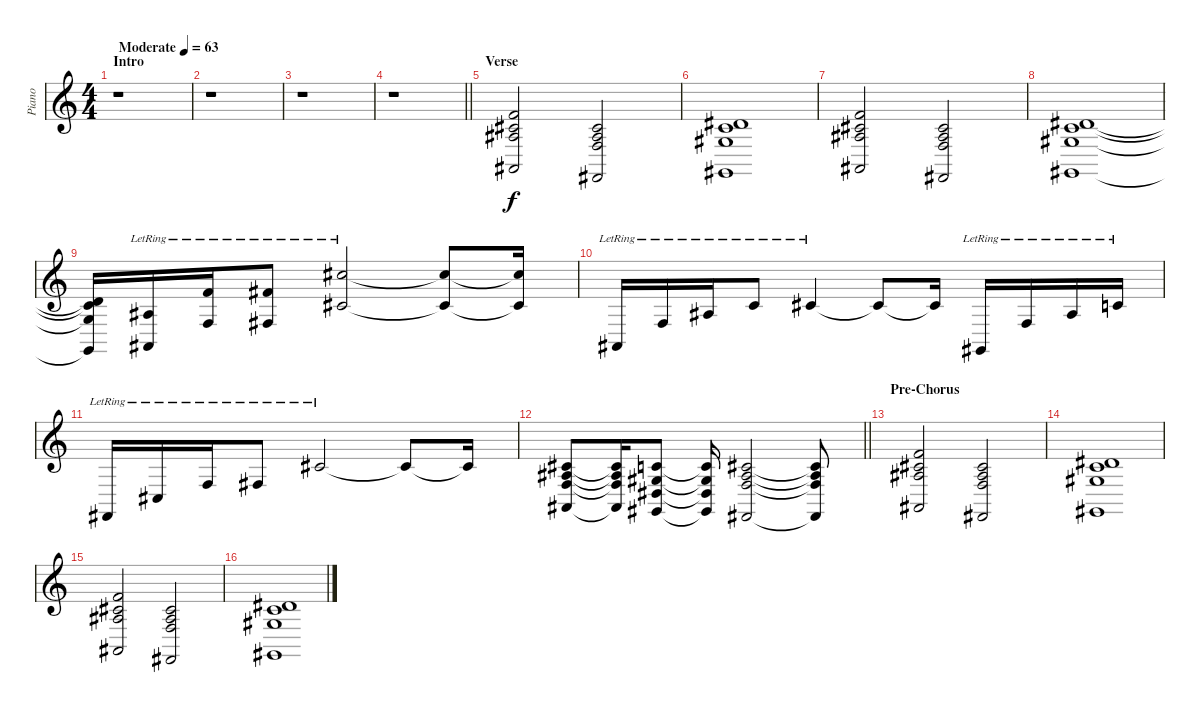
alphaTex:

\track ("Piano" "Piano") {instrument electricpiano2}
\staff {score}
\tuning (E4 B3 G3 D3 A2 E2) {hide}
\ts (4 4)
\section ("" "Intro")
\tempo (63 "Moderate")
\clef g2
\ks c
r.1{dy f instrument electricpiano2} |
r.1 |
r.1 |
\barLineRight lightlight
r.1 |
\section ("" "Verse")
(1.1 2.2 3.3 1.5).2 (2.2 3.3 3.4 2.6).2 |
(4.2 5.3 6.4 4.6).1 |
(6.2 6.3 8.4 6.6).2 (2.2 3.3 3.4 2.6).2 |
(4.2 5.3 6.4 4.6).1 |
(4.2{t} 5.3{t} 6.4{t} 4.6{t}).16 (3.3{lr} 1.5{lr}).16 (1.1{lr} 3.4{lr}).16 (2.1{lr} 4.4{lr}).8 (9.1{lr} 6.3{lr}).2 (9.1{t} 6.3{t}).8 (9.1{t} 6.3{t}).16 |
1.5{lr}.16 3.4{lr}.16 3.3{lr}.16 1.2{lr}.8 2.2{lr}.4 2.2{t}.8 2.2{t}.16 4.6{lr}.16 3.4{lr}.16 3.3{lr}.16 1.2{lr}.16 |
2.6{lr}.16 4.5{lr}.16 3.4{lr}.16 4.4{lr}.8 2.2{lr}.2 2.2{t}.8 2.2{t}.16 |
\barLineRight lightlight
(2.2 3.3 3.4 1.5).8 (2.2{t} 3.3{t} 3.4{t} 1.5{t}).16 (1.2 1.3 1.4 4.6).8 (1.2{t} 1.3{t} 1.4{t} 4.6{t}).16 (2.2 3.3 3.4 2.6).2 (2.2{t} 3.3{t} 3.4{t} 2.6{t}).8 |
\section ("" "Pre-Chorus")
(1.1 2.2 3.3 1.5).2 (2.2 3.3 3.4 2.6).2 |
(4.2 5.3 6.4 4.6).1 |
(6.2 6.3 8.4 6.6).2 (2.2 3.3 3.4 2.6).2 |
(4.2 5.3 6.4 4.6).1
